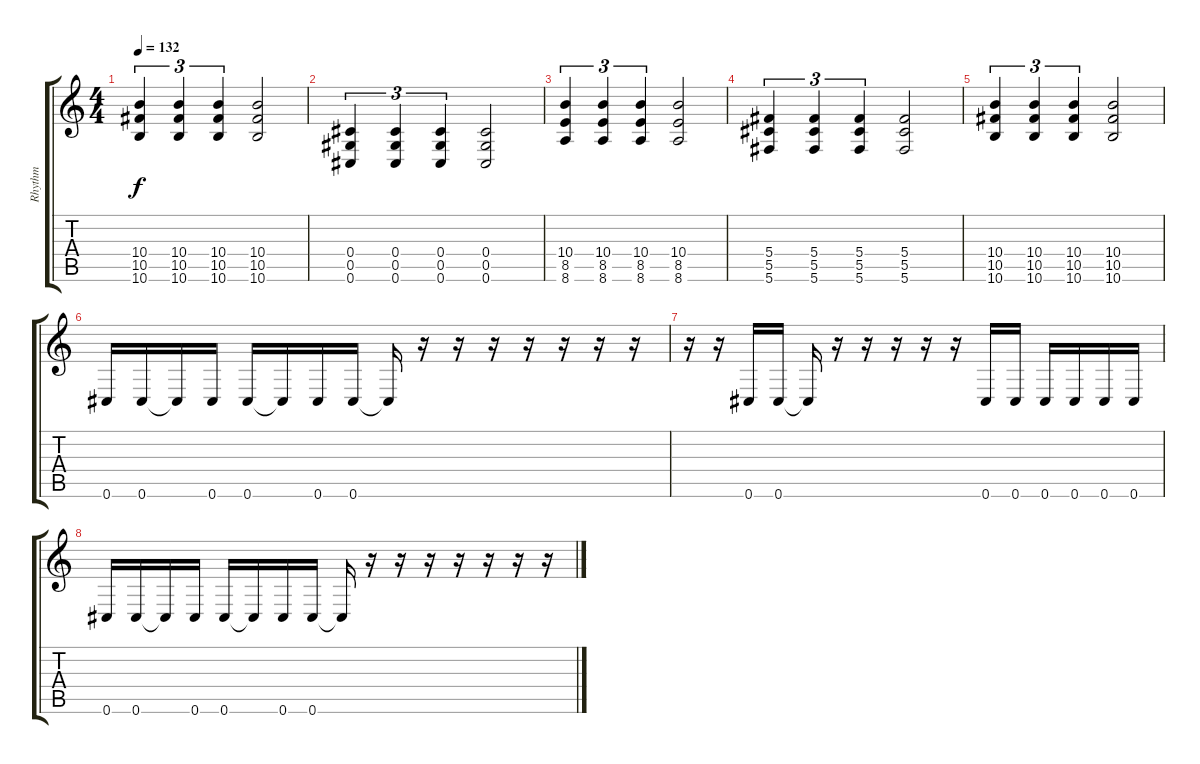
\track ("Rhythm" "Rhythm") {instrument distortionguitar}
\staff {score tabs}
\tuning (Eb4 Bb3 Gb3 Db3 Ab2 Db2) {hide}
\ts (4 4)
\tempo 132
\clef g2
\ks c
(10.4 10.5 10.6).4{tu (3 2) dy f} (10.4 10.5 10.6).4{tu (3 2)} (10.4 10.5 10.6).4{tu (3 2)} (10.4 10.5 10.6).2 |
(0.4 0.5 0.6).4{tu (3 2)} (0.4 0.5 0.6).4{tu (3 2)} (0.4 0.5 0.6).4{tu (3 2)} (0.4 0.5 0.6).2 |
(10.4 8.5 8.6).4{tu (3 2)} (10.4 8.5 8.6).4{tu (3 2)} (10.4 8.5 8.6).4{tu (3 2)} (10.4 8.5 8.6).2 |
(5.4 5.5 5.6).4{tu (3 2)} (5.4 5.5 5.6).4{tu (3 2)} (5.4 5.5 5.6).4{tu (3 2)} (5.4 5.5 5.6).2 |
(10.4 10.5 10.6).4{tu (3 2)} (10.4 10.5 10.6).4{tu (3 2)} (10.4 10.5 10.6).4{tu (3 2)} (10.4 10.5 10.6).2 |
0.6.16 0.6.16 0.6{t}.16 0.6.16 0.6.16 0.6{t}.16 0.6.16 0.6.16 0.6{t}.16 r.16 r.16 r.16 r.16 r.16 r.16 r.16 |
r.16 r.16 0.6.16 0.6.16 0.6{t}.16 r.16 r.16 r.16 r.16 r.16 0.6.16 0.6.16 0.6.16 0.6.16 0.6.16 0.6.16 |
0.6.16 0.6.16 0.6{t}.16 0.6.16 0.6.16 0.6{t}.16 0.6.16 0.6.16 0.6{t}.16 r.16 r.16 r.16 r.16 r.16 r.16 r.16
